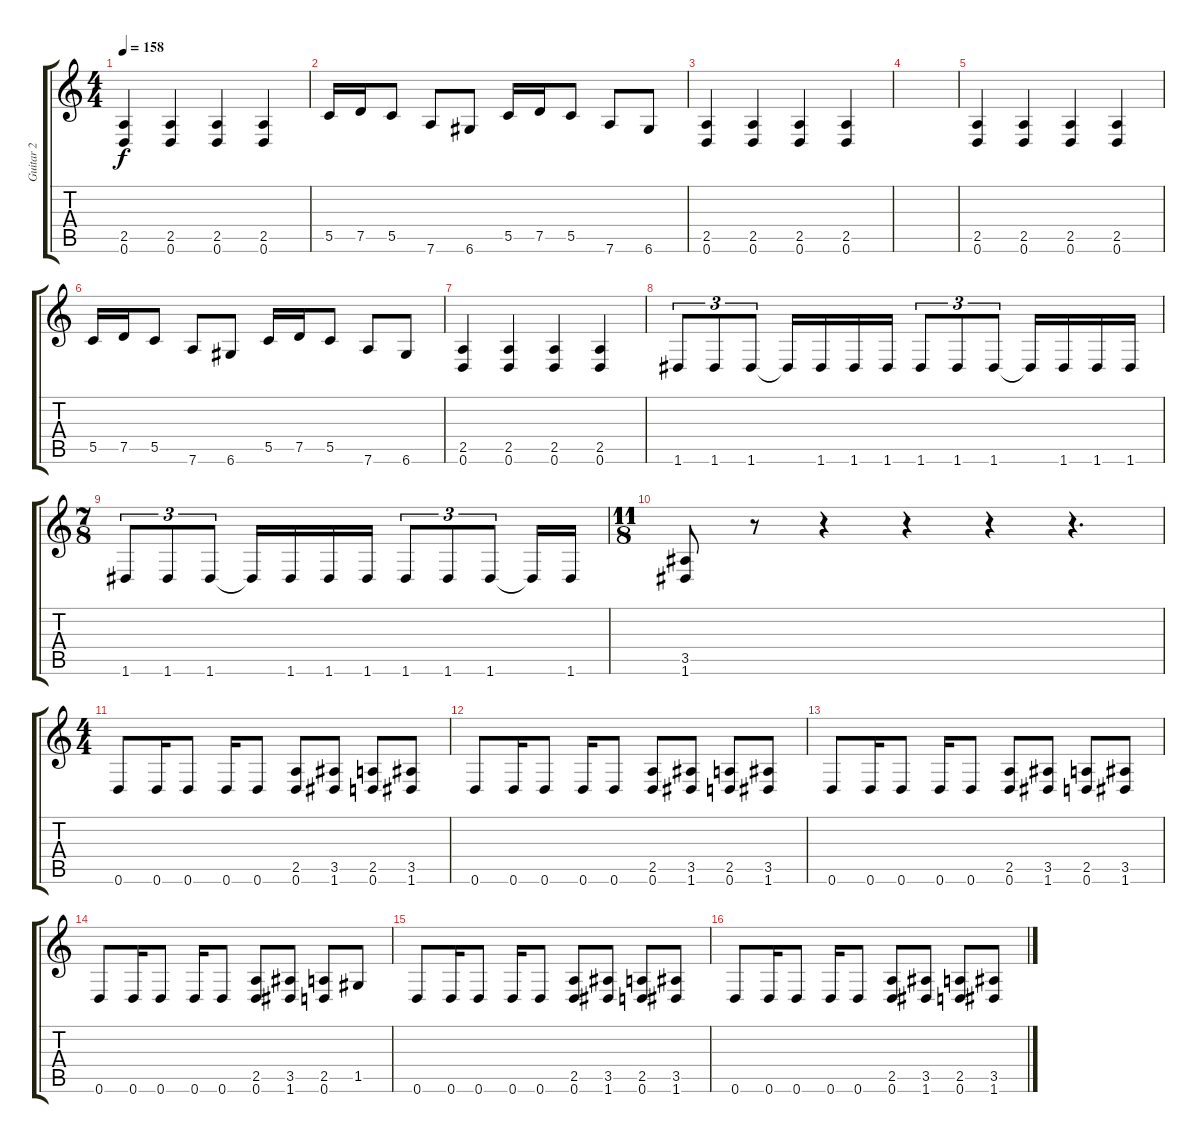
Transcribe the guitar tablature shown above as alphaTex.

\track ("Guitar 2" "Guitar 2") {instrument distortionguitar}
\staff {score tabs}
\tuning (D4 A3 F3 C3 G2 D2) {hide}
\ts (4 4)
\tempo 158
\clef g2
\ks c
(2.5 0.6).4{dy f} (2.5 0.6).4 (2.5 0.6).4 (2.5 0.6).4 |
5.5.16 7.5.16 5.5.8 7.6.8 6.6.8 5.5.16 7.5.16 5.5.8 7.6.8 6.6.8 |
(2.5 0.6).4 (2.5 0.6).4 (2.5 0.6).4 (2.5 0.6).4 |
|
(2.5 0.6).4 (2.5 0.6).4 (2.5 0.6).4 (2.5 0.6).4 |
5.5.16 7.5.16 5.5.8 7.6.8 6.6.8 5.5.16 7.5.16 5.5.8 7.6.8 6.6.8 |
(2.5 0.6).4 (2.5 0.6).4 (2.5 0.6).4 (2.5 0.6).4 |
1.6.8{tu (3 2)} 1.6.8{tu (3 2)} 1.6.8{tu (3 2)} 1.6{t}.16 1.6.16 1.6.16 1.6.16 1.6.8{tu (3 2)} 1.6.8{tu (3 2)} 1.6.8{tu (3 2)} 1.6{t}.16 1.6.16 1.6.16 1.6.16 |
\ts (7 8)
1.6.8{tu (3 2)} 1.6.8{tu (3 2)} 1.6.8{tu (3 2)} 1.6{t}.16 1.6.16 1.6.16 1.6.16 1.6.8{tu (3 2)} 1.6.8{tu (3 2)} 1.6.8{tu (3 2)} 1.6{t}.16 1.6.16 |
\ts (11 8)
(3.5 1.6).8 r.8 r.4 r.4 r.4 r.4{d} |
\ts (4 4)
0.6.8 0.6.16 0.6.8 0.6.16 0.6.8 (2.5 0.6).8 (3.5 1.6).8 (2.5 0.6).8 (3.5 1.6).8 |
0.6.8 0.6.16 0.6.8 0.6.16 0.6.8 (2.5 0.6).8 (3.5 1.6).8 (2.5 0.6).8 (3.5 1.6).8 |
0.6.8 0.6.16 0.6.8 0.6.16 0.6.8 (2.5 0.6).8 (3.5 1.6).8 (2.5 0.6).8 (3.5 1.6).8 |
0.6.8 0.6.16 0.6.8 0.6.16 0.6.8 (2.5 0.6).8 (3.5 1.6).8 (2.5 0.6).8 1.5.8 |
0.6.8 0.6.16 0.6.8 0.6.16 0.6.8 (2.5 0.6).8 (3.5 1.6).8 (2.5 0.6).8 (3.5 1.6).8 |
0.6.8 0.6.16 0.6.8 0.6.16 0.6.8 (2.5 0.6).8 (3.5 1.6).8 (2.5 0.6).8 (3.5 1.6).8
